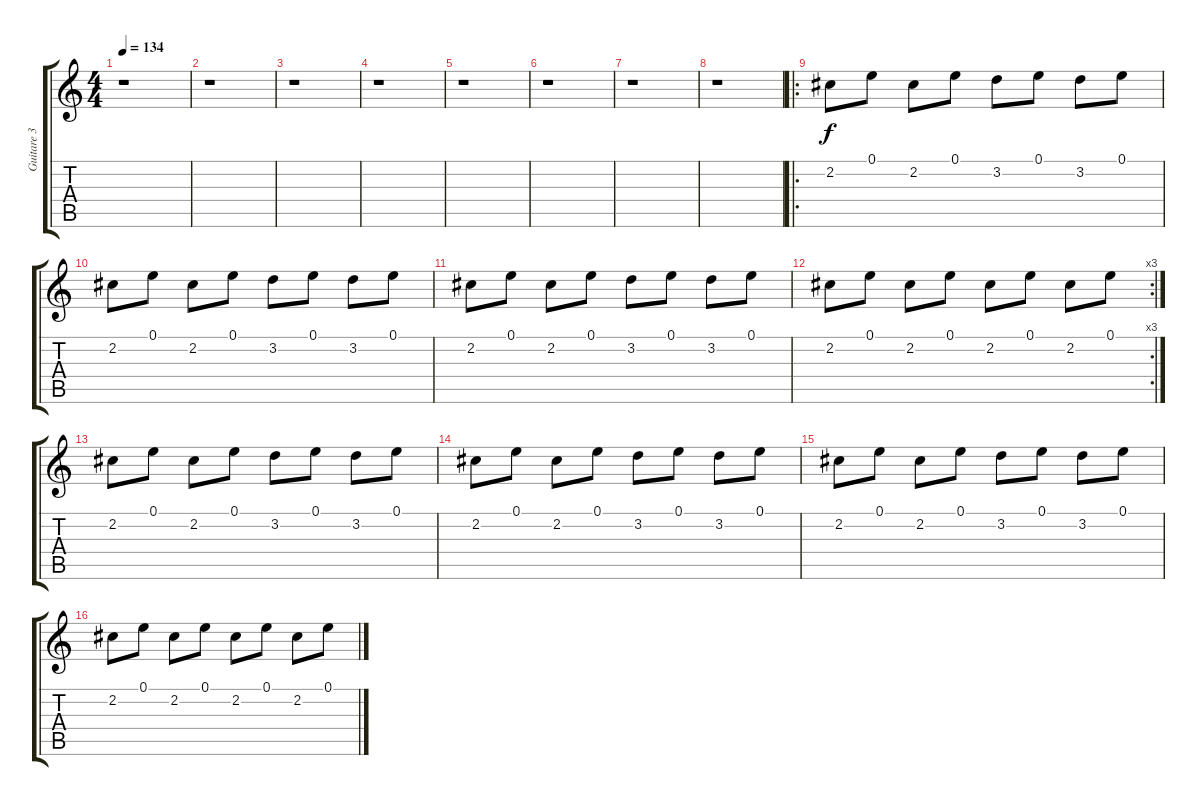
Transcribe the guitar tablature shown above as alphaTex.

\track ("Guitare 3 (accoustique)" "Guitare 3 ") {instrument acousticguitarsteel}
\staff {score tabs}
\tuning (E4 B3 G3 D3 A2 E2) {hide}
\ts (4 4)
\tempo 134
\clef g2
\ks c
r.1{dy f} |
r.1 |
r.1 |
r.1 |
r.1 |
r.1 |
r.1 |
r.1 |
\ro
2.2.8 0.1.8 2.2.8 0.1.8 3.2.8 0.1.8 3.2.8 0.1.8 |
2.2.8 0.1.8 2.2.8 0.1.8 3.2.8 0.1.8 3.2.8 0.1.8 |
2.2.8 0.1.8 2.2.8 0.1.8 3.2.8 0.1.8 3.2.8 0.1.8 |
\rc 3
2.2.8 0.1.8 2.2.8 0.1.8 2.2.8 0.1.8 2.2.8 0.1.8 |
2.2.8 0.1.8 2.2.8 0.1.8 3.2.8 0.1.8 3.2.8 0.1.8 |
2.2.8 0.1.8 2.2.8 0.1.8 3.2.8 0.1.8 3.2.8 0.1.8 |
2.2.8 0.1.8 2.2.8 0.1.8 3.2.8 0.1.8 3.2.8 0.1.8 |
2.2.8 0.1.8 2.2.8 0.1.8 2.2.8 0.1.8 2.2.8 0.1.8
